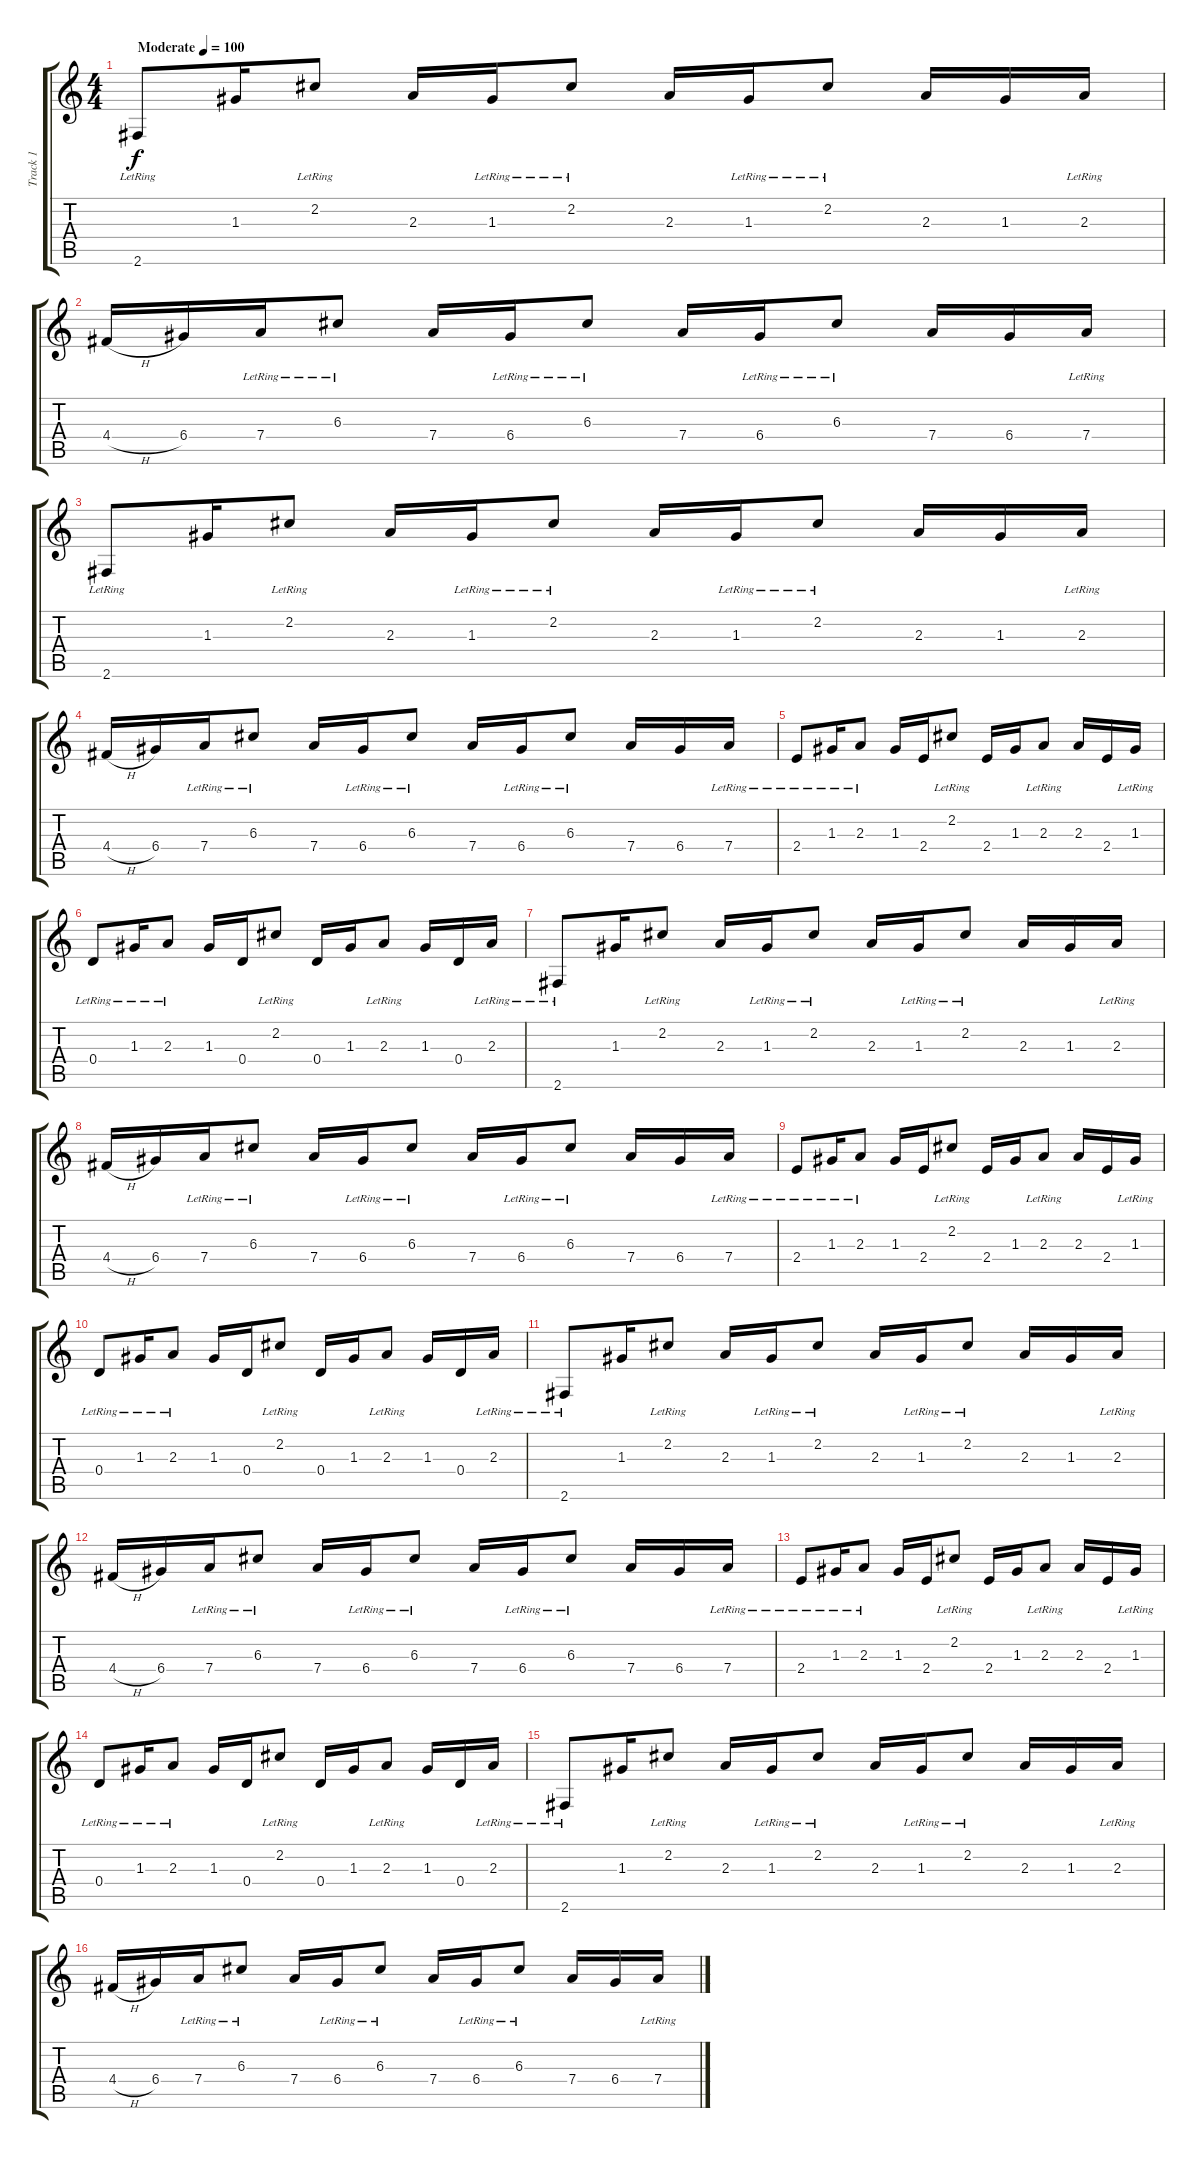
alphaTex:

\track ("Track 1" "Track 1") {instrument acousticguitarnylon}
\staff {score tabs}
\tuning (E4 B3 G3 D3 A2 E2) {hide}
\ts (4 4)
\tempo (100 "Moderate")
\clef g2
\ks c
2.6{lr}.8{dy f instrument acousticguitarnylon} 1.3.16 2.2{lr}.8 2.3.16 1.3{lr}.16 2.2{lr}.8 2.3.16 1.3{lr}.16 2.2{lr}.8 2.3.16 1.3.16 2.3{lr}.16 |
4.4{h}.16 6.4.16 7.4{lr}.16 6.3{lr}.8 7.4.16 6.4{lr}.16 6.3{lr}.8 7.4.16 6.4{lr}.16 6.3{lr}.8 7.4.16 6.4.16 7.4{lr}.16 |
2.6{lr}.8 1.3.16 2.2{lr}.8 2.3.16 1.3{lr}.16 2.2{lr}.8 2.3.16 1.3{lr}.16 2.2{lr}.8 2.3.16 1.3.16 2.3{lr}.16 |
4.4{h}.16 6.4.16 7.4{lr}.16 6.3{lr}.8 7.4.16 6.4{lr}.16 6.3{lr}.8 7.4.16 6.4{lr}.16 6.3{lr}.8 7.4.16 6.4.16 7.4{lr}.16 |
2.4{lr}.8 1.3{lr}.16 2.3{lr}.8 1.3.16 2.4.16 2.2{lr}.8 2.4.16 1.3.16 2.3{lr}.8 2.3.16 2.4.16 1.3{lr}.16 |
0.4{lr}.8 1.3{lr}.16 2.3{lr}.8 1.3.16 0.4.16 2.2{lr}.8 0.4.16 1.3.16 2.3{lr}.8 1.3.16 0.4.16 2.3{lr}.16 |
2.6{lr}.8 1.3.16 2.2{lr}.8 2.3.16 1.3{lr}.16 2.2{lr}.8 2.3.16 1.3{lr}.16 2.2{lr}.8 2.3.16 1.3.16 2.3{lr}.16 |
4.4{h}.16 6.4.16 7.4{lr}.16 6.3{lr}.8 7.4.16 6.4{lr}.16 6.3{lr}.8 7.4.16 6.4{lr}.16 6.3{lr}.8 7.4.16 6.4.16 7.4{lr}.16 |
2.4{lr}.8 1.3{lr}.16 2.3{lr}.8 1.3.16 2.4.16 2.2{lr}.8 2.4.16 1.3.16 2.3{lr}.8 2.3.16 2.4.16 1.3{lr}.16 |
0.4{lr}.8 1.3{lr}.16 2.3{lr}.8 1.3.16 0.4.16 2.2{lr}.8 0.4.16 1.3.16 2.3{lr}.8 1.3.16 0.4.16 2.3{lr}.16 |
2.6{lr}.8 1.3.16 2.2{lr}.8 2.3.16 1.3{lr}.16 2.2{lr}.8 2.3.16 1.3{lr}.16 2.2{lr}.8 2.3.16 1.3.16 2.3{lr}.16 |
4.4{h}.16 6.4.16 7.4{lr}.16 6.3{lr}.8 7.4.16 6.4{lr}.16 6.3{lr}.8 7.4.16 6.4{lr}.16 6.3{lr}.8 7.4.16 6.4.16 7.4{lr}.16 |
2.4{lr}.8 1.3{lr}.16 2.3{lr}.8 1.3.16 2.4.16 2.2{lr}.8 2.4.16 1.3.16 2.3{lr}.8 2.3.16 2.4.16 1.3{lr}.16 |
0.4{lr}.8 1.3{lr}.16 2.3{lr}.8 1.3.16 0.4.16 2.2{lr}.8 0.4.16 1.3.16 2.3{lr}.8 1.3.16 0.4.16 2.3{lr}.16 |
2.6{lr}.8 1.3.16 2.2{lr}.8 2.3.16 1.3{lr}.16 2.2{lr}.8 2.3.16 1.3{lr}.16 2.2{lr}.8 2.3.16 1.3.16 2.3{lr}.16 |
4.4{h}.16 6.4.16 7.4{lr}.16 6.3{lr}.8 7.4.16 6.4{lr}.16 6.3{lr}.8 7.4.16 6.4{lr}.16 6.3{lr}.8 7.4.16 6.4.16 7.4{lr}.16
